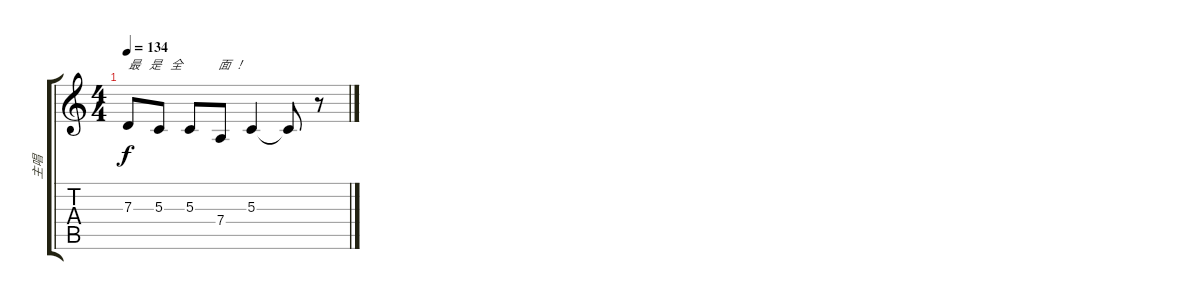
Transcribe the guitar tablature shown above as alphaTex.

\track ("主唱" "主唱") {instrument clarinet}
\staff {score tabs}
\tuning (E4 B3 G3 D3 A2 E2) {hide}
\ts (4 4)
\tempo 134
\clef g2
\ks c
7.3.8{txt "最   是   全            面 ！" dy f} 5.3.8 5.3.8 7.4.8 5.3.4 5.3{t}.8 r.8
